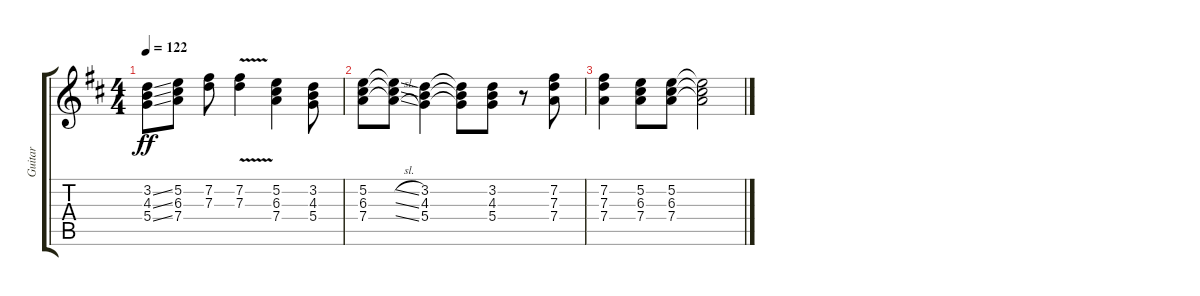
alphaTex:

\track ("Guitar" "Guitar") {instrument distortionguitar}
\staff {score tabs}
\tuning (E4 B3 G3 D3 A2 E2) {hide}
\ts (4 4)
\tempo 122
\clef g2
\ks d
(3.2{ss} 4.3{ss} 5.4{ss}).8{dy ff} (5.2 6.3 7.4).8 (7.2 7.3).8 (7.2{v} 7.3{v}).4 (5.2 6.3 7.4).4 (3.2 4.3 5.4).8 |
(5.2 6.3 7.4).8 (5.2{sl t} 6.3{sl t} 7.4{sl t}).8 (3.2 4.3 5.4).4 (3.2{t} 4.3{t} 5.4{t}).8 (3.2 4.3 5.4).8 r.8 (7.2 7.3 7.4).8 |
(7.2 7.3 7.4).4 (5.2 6.3 7.4).8 (5.2 6.3 7.4).8 (5.2{t} 6.3{t} 7.4{t}).2
